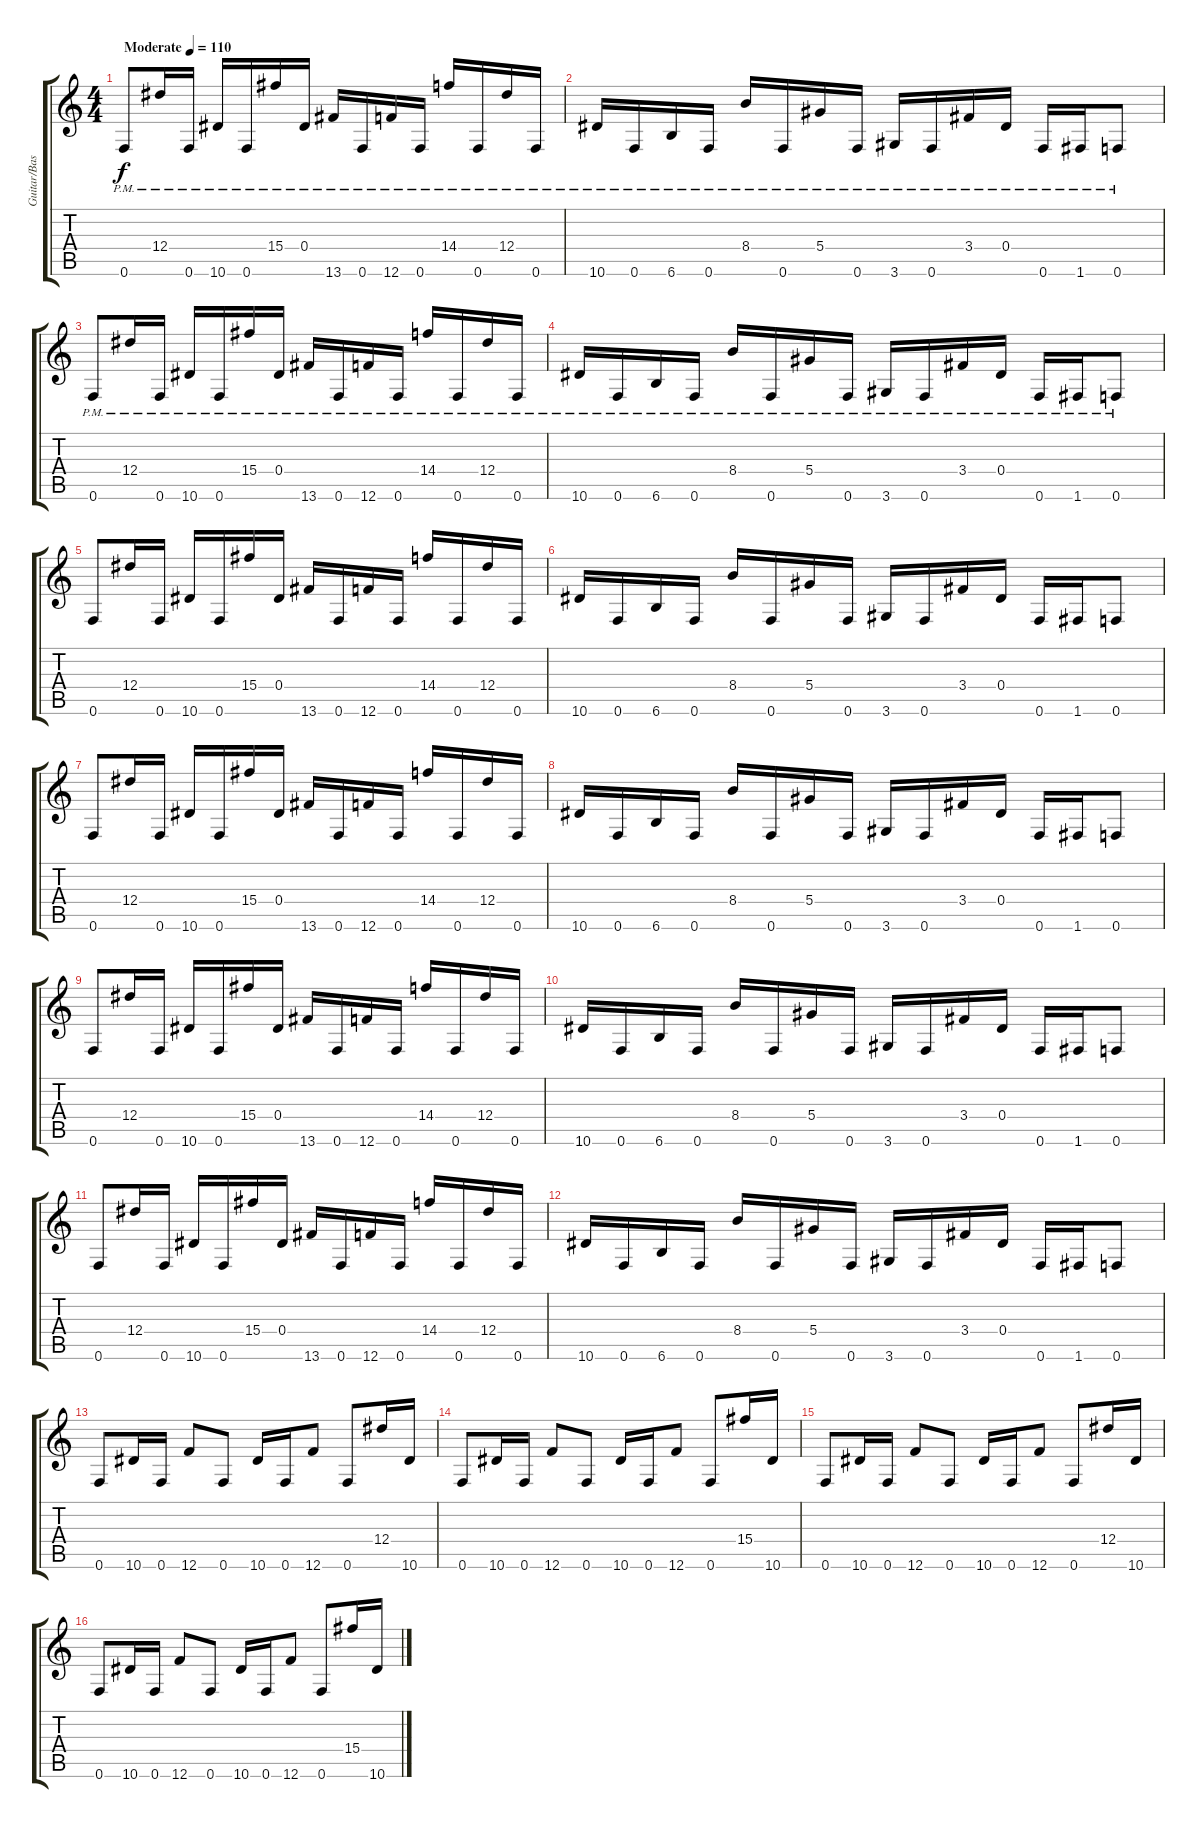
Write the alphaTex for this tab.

\track ("Guitar/Bass" "Guitar/Bas") {instrument distortionguitar}
\staff {score tabs}
\tuning (F4 C4 Ab3 Eb3 Bb2 F2) {hide}
\ts (4 4)
\tempo (110 "Moderate")
\clef g2
\ks c
0.6{pm}.8{dy f instrument distortionguitar} 12.4{pm}.16 0.6{pm}.16 10.6{pm}.16 0.6{pm}.16 15.4{pm}.16 0.4{pm}.16 13.6{pm}.16 0.6{pm}.16 12.6{pm}.16 0.6{pm}.16 14.4{pm}.16 0.6{pm}.16 12.4{pm}.16 0.6{pm}.16 |
10.6{pm}.16 0.6{pm}.16 6.6{pm}.16 0.6{pm}.16 8.4{pm}.16 0.6{pm}.16 5.4{pm}.16 0.6{pm}.16 3.6{pm}.16 0.6{pm}.16 3.4{pm}.16 0.4{pm}.16 0.6{pm}.16 1.6{pm}.16 0.6{pm}.8 |
0.6{pm}.8 12.4{pm}.16 0.6{pm}.16 10.6{pm}.16 0.6{pm}.16 15.4{pm}.16 0.4{pm}.16 13.6{pm}.16 0.6{pm}.16 12.6{pm}.16 0.6{pm}.16 14.4{pm}.16 0.6{pm}.16 12.4{pm}.16 0.6{pm}.16 |
10.6{pm}.16 0.6{pm}.16 6.6{pm}.16 0.6{pm}.16 8.4{pm}.16 0.6{pm}.16 5.4{pm}.16 0.6{pm}.16 3.6{pm}.16 0.6{pm}.16 3.4{pm}.16 0.4{pm}.16 0.6{pm}.16 1.6{pm}.16 0.6{pm}.8 |
0.6.8 12.4.16 0.6.16 10.6.16 0.6.16 15.4.16 0.4.16 13.6.16 0.6.16 12.6.16 0.6.16 14.4.16 0.6.16 12.4.16 0.6.16 |
10.6.16 0.6.16 6.6.16 0.6.16 8.4.16 0.6.16 5.4.16 0.6.16 3.6.16 0.6.16 3.4.16 0.4.16 0.6.16 1.6.16 0.6.8 |
0.6.8 12.4.16 0.6.16 10.6.16 0.6.16 15.4.16 0.4.16 13.6.16 0.6.16 12.6.16 0.6.16 14.4.16 0.6.16 12.4.16 0.6.16 |
10.6.16 0.6.16 6.6.16 0.6.16 8.4.16 0.6.16 5.4.16 0.6.16 3.6.16 0.6.16 3.4.16 0.4.16 0.6.16 1.6.16 0.6.8 |
0.6.8 12.4.16 0.6.16 10.6.16 0.6.16 15.4.16 0.4.16 13.6.16 0.6.16 12.6.16 0.6.16 14.4.16 0.6.16 12.4.16 0.6.16 |
10.6.16 0.6.16 6.6.16 0.6.16 8.4.16 0.6.16 5.4.16 0.6.16 3.6.16 0.6.16 3.4.16 0.4.16 0.6.16 1.6.16 0.6.8 |
0.6.8 12.4.16 0.6.16 10.6.16 0.6.16 15.4.16 0.4.16 13.6.16 0.6.16 12.6.16 0.6.16 14.4.16 0.6.16 12.4.16 0.6.16 |
10.6.16 0.6.16 6.6.16 0.6.16 8.4.16 0.6.16 5.4.16 0.6.16 3.6.16 0.6.16 3.4.16 0.4.16 0.6.16 1.6.16 0.6.8 |
0.6.8 10.6.16 0.6.16 12.6.8 0.6.8 10.6.16 0.6.16 12.6.8 0.6.8 12.4.16 10.6.16 |
0.6.8 10.6.16 0.6.16 12.6.8 0.6.8 10.6.16 0.6.16 12.6.8 0.6.8 15.4.16 10.6.16 |
0.6.8 10.6.16 0.6.16 12.6.8 0.6.8 10.6.16 0.6.16 12.6.8 0.6.8 12.4.16 10.6.16 |
0.6.8 10.6.16 0.6.16 12.6.8 0.6.8 10.6.16 0.6.16 12.6.8 0.6.8 15.4.16 10.6.16
